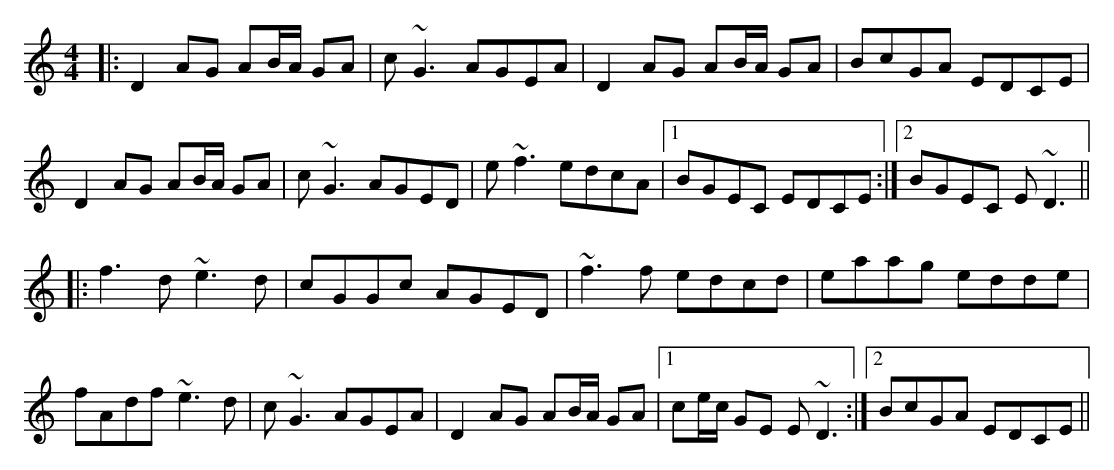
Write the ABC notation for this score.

X:1
M:4/4
K:Ddor
|:D2AG AB/A/ GA|c~G3 AGEA|D2AG AB/A/ GA|BcGA EDCE|
D2AG AB/A/ GA|c~G3 AGED|e~f3 edcA|1 BGEC EDCE:|2 BGEC E~D3||
|:f3d ~e3d|cGGc AGED|~f3f edcd|eaag edde|
fAdf ~e3d|c~G3 AGEA|D2AG AB/A/ GA|1 ce/c/ GE E~D3:|2 BcGA EDCE||
